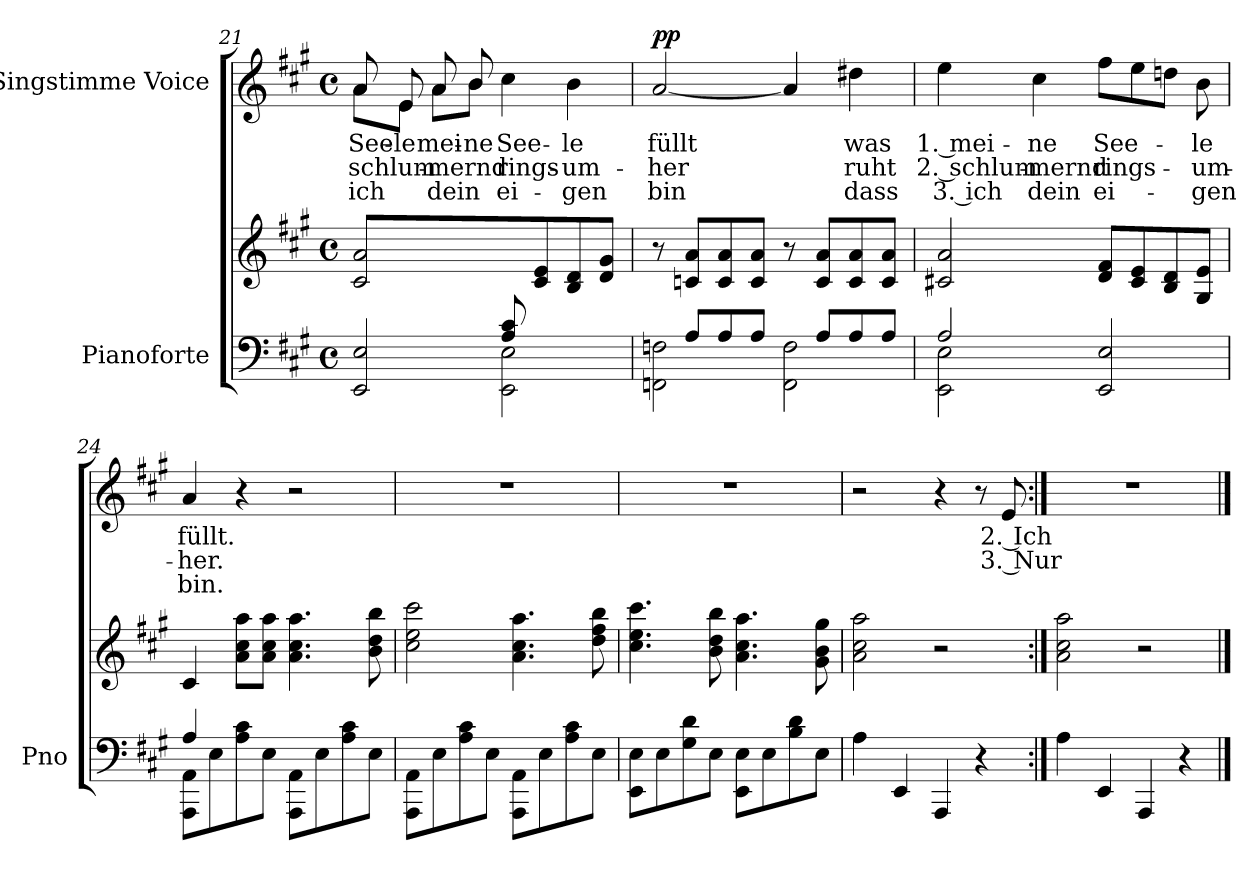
**kern	**kern	**kern	**text	**text	**text	**dynam
*part2	*part2	*part1	*part1	*part1	*part1	*part1
*staff3	*staff2	*staff1	*staff1	*staff1	*staff1	*staff1
*I"Pianoforte	*	*I"Singstimme Voice	*	*	*	*
*I'Pno	*	*	*	*	*	*
*clefF4	*clefG2	*clefG2	*	*	*	*
*k[f#c#g#]	*k[f#c#g#]	*k[f#c#g#]	*	*	*	*
*M4/4	*M4/4	*M4/4	*	*	*	*
*met(c)	*met(c)	*met(c)	*	*	*	*
=21	=21	=21	=21	=21	=21	=21
*^	*	*	*	*	*	*
!	!	!	!	!LO:LY:b	!LO:LY:b	!LO:LY:b	!
*	*	*	*^	*	*	*	*
2ryy	2EE/ 2E/	2c#/ 2a/	8a/	8a\L	See-	schlum-	ich	.
!	!	!	!	!	!LO:LY:b	!	!	!
.	.	.	8e/	8e\J	-le	.	.	.
!	!	!	!	!	!LO:LY:b	!LO:LY:b	!LO:LY:b	!
.	.	.	8a/	8a\L	mei-	-mernd	dein	.
!	!	!	!	!	!LO:LY:b	!	!	!
.	.	.	8b/	8b\J	-ne	.	.	.
!	!	!	!	!	!LO:LY:b	!LO:LY:b	!LO:LY:b	!
8A/ 8c#/L	2EE\ 2E\	8ryy	4cc#\	2ryy	See-	rings-	ei-	.
4.ryy	.	8c#/ 8e/	.	.	.	.	.	.
!	!	!	!	!	!LO:LY:b	!LO:LY:b	!LO:LY:b	!
.	.	8B/ 8d/	4b\	.	-le	-um-	-gen	.
.	.	8d/ 8g#/J	.	.	.	.	.	.
*	*	*	*v	*v	*	*	*	*
=22	=22	=22	=22	=22	=22	=22	=22
!	!	!	!	!LO:LY:b	!LO:LY:b	!LO:LY:b	!LO:DY:a
8ryy	2FFn\ 2Fn\	8r	[2a/	füllt	-her	bin	pp
8A/L	.	8cn/ 8a/L	.	.	.	.	.
8A/	.	8c/ 8a/	.	.	.	.	.
8A/J	.	8c/ 8a/J	.	.	.	.	.
8ryy	2FF\ 2F\	8r	4a/]	.	.	.	.
8A/L	.	8c/ 8a/L	.	.	.	.	.
!	!	!	!	!LO:LY:b	!LO:LY:b	!LO:LY:b	!
8A/	.	8c/ 8a/	4dd#X\	was	ruht	dass	.
8A/J	.	8c/ 8a/J	.	.	.	.	.
!!LO:PB:g=z
=23	=23	=23	=23	=23	=23	=23	=23
!	!	!	!	!LO:LY:b	!LO:LY:b	!LO:LY:b	!
2A/	2EE\ 2E\	2c#X/ 2a/	4ee\	1. mei-	2. schlum-	3. ich	.
!	!	!	!	!LO:LY:b	!LO:LY:b	!LO:LY:b	!
.	.	.	4cc#\	-ne	-mernd	dein	.
!	!	!	!	!LO:LY:b	!LO:LY:b	!LO:LY:b	!
2ryy	2EE/ 2E/	8d/ 8f#/L	8ff#\L	See-	rings-	ei-	.
.	.	8c#/ 8e/	8ee\	.	.	.	.
.	.	8B/ 8d/	8ddn\J	.	.	.	.
!	!	!	!	!LO:LY:b	!LO:LY:b	!LO:LY:b	!
.	.	8G#/ 8e/J	8b\	-le	-um-	-gen	.
=24	=24	=24	=24	=24	=24	=24	=24
!	!	!	!	!LO:LY:b	!LO:LY:b	!LO:LY:b	!
8AAA\ 8AA\L	4A/	4c#/	4a/	füllt.	-her.	bin.	.
8E\	.	.	.	.	.	.	.
8A\ 8c#\	4ryy	8a\ 8cc#\ 8aa\L	4r	.	.	.	.
8E\J	.	8a\ 8cc#\ 8aa\J	.	.	.	.	.
8AAA\ 8AA\L	2ryy	4.a\ 4.cc#\ 4.aa\	2r	.	.	.	.
8E\	.	.	.	.	.	.	.
8A\ 8c#\	.	.	.	.	.	.	.
8E\J	.	8b\ 8dd\ 8bb\	.	.	.	.	.
*v	*v	*	*	*	*	*	*
=25	=25	=25	=25	=25	=25	=25
8AAA\ 8AA\L	2cc#\ 2ee\ 2ccc#\	1r	.	.	.	.
8E\	.	.	.	.	.	.
8A\ 8c#\	.	.	.	.	.	.
8E\J	.	.	.	.	.	.
8AAA\ 8AA\L	4.a\ 4.cc#\ 4.aa\	.	.	.	.	.
8E\	.	.	.	.	.	.
8A\ 8c#\	.	.	.	.	.	.
8E\J	8dd\ 8ff#\ 8bb\	.	.	.	.	.
=26	=26	=26	=26	=26	=26	=26
8EE\ 8E\L	4.cc#\ 4.ee\ 4.ccc#\	1r	.	.	.	.
8E\	.	.	.	.	.	.
8G#\ 8d\	.	.	.	.	.	.
8E\J	8b\ 8dd\ 8bb\	.	.	.	.	.
8EE\ 8E\L	4.a\ 4.cc#\ 4.aa\	.	.	.	.	.
8E\	.	.	.	.	.	.
8B\ 8d\	.	.	.	.	.	.
8E\J	8g#\ 8b\ 8gg#\	.	.	.	.	.
!!LO:LB:g=z
=27	=27	=27	=27	=27	=27	=27
4A\	2a\ 2cc#\ 2aa\	2r	.	.	.	.
4EE/	.	.	.	.	.	.
4AAA/	2r	4r	.	.	.	.
4r	.	8r	.	.	.	.
!	!	!	!LO:LY:b	!LO:LY:b	!	!
.	.	8e/	2. Ich	3. Nur	.	.
=28:|!	=28:|!	=28:|!	=28:|!	=28:|!	=28:|!	=28:|!
4A\	2a\ 2cc#\ 2aa\	1r	.	.	.	.
4EE/	.	.	.	.	.	.
4AAA/	2r	.	.	.	.	.
4r	.	.	.	.	.	.
==	==	==	==	==	==	==
*-	*-	*-	*-	*-	*-	*-
